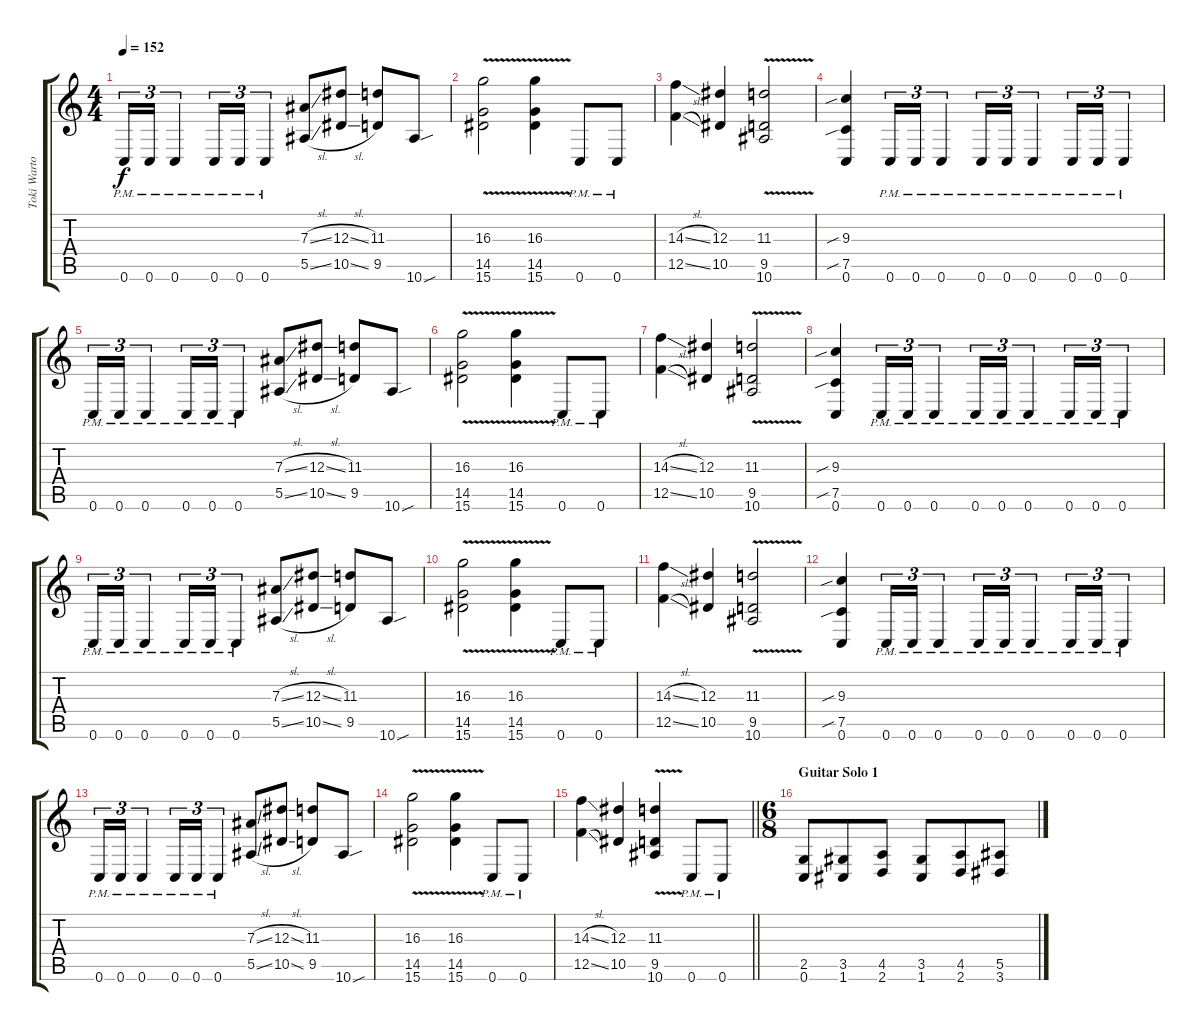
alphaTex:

\track ("Toki Wartooth (Lead Guitar 2)" "Toki Warto") {instrument distortionguitar}
\staff {score tabs}
\tuning (C4 G3 Eb3 Bb2 F2 C2) {hide}
\ts (4 4)
\tempo 152
\clef g2
\ks c
0.6{pm}.16{tu (3 2) dy f} 0.6{pm}.16{tu (3 2)} 0.6{pm}.4{tu (3 2)} 0.6{pm}.16{tu (3 2)} 0.6{pm}.16{tu (3 2)} 0.6{pm}.4{tu (3 2)} (7.3{sl} 5.5{sl}).8 (12.3{sl} 10.5{sl}).8 (11.3 9.5).8 10.6{sou}.8 |
(16.3{v} 14.5{v} 15.6{v}).2 (16.3{v} 14.5{v} 15.6{v}).4 0.6{pm}.8 0.6{pm}.8 |
(14.3{sl} 12.5{sl}).4 (12.3 10.5).4 (11.3{v} 9.5{v} 10.6{v}).2 |
(9.3{sib} 7.5{sib} 0.6).4 0.6{pm}.16{tu (3 2)} 0.6{pm}.16{tu (3 2)} 0.6{pm}.4{tu (3 2)} 0.6{pm}.16{tu (3 2)} 0.6{pm}.16{tu (3 2)} 0.6{pm}.4{tu (3 2)} 0.6{pm}.16{tu (3 2)} 0.6{pm}.16{tu (3 2)} 0.6{pm}.4{tu (3 2)} |
0.6{pm}.16{tu (3 2)} 0.6{pm}.16{tu (3 2)} 0.6{pm}.4{tu (3 2)} 0.6{pm}.16{tu (3 2)} 0.6{pm}.16{tu (3 2)} 0.6{pm}.4{tu (3 2)} (7.3{sl} 5.5{sl}).8 (12.3{sl} 10.5{sl}).8 (11.3 9.5).8 10.6{sou}.8 |
(16.3{v} 14.5{v} 15.6{v}).2 (16.3{v} 14.5{v} 15.6{v}).4 0.6{pm}.8 0.6{pm}.8 |
(14.3{sl} 12.5{sl}).4 (12.3 10.5).4 (11.3{v} 9.5{v} 10.6{v}).2 |
(9.3{sib} 7.5{sib} 0.6).4 0.6{pm}.16{tu (3 2)} 0.6{pm}.16{tu (3 2)} 0.6{pm}.4{tu (3 2)} 0.6{pm}.16{tu (3 2)} 0.6{pm}.16{tu (3 2)} 0.6{pm}.4{tu (3 2)} 0.6{pm}.16{tu (3 2)} 0.6{pm}.16{tu (3 2)} 0.6{pm}.4{tu (3 2)} |
0.6{pm}.16{tu (3 2)} 0.6{pm}.16{tu (3 2)} 0.6{pm}.4{tu (3 2)} 0.6{pm}.16{tu (3 2)} 0.6{pm}.16{tu (3 2)} 0.6{pm}.4{tu (3 2)} (7.3{sl} 5.5{sl}).8 (12.3{sl} 10.5{sl}).8 (11.3 9.5).8 10.6{sou}.8 |
(16.3{v} 14.5{v} 15.6{v}).2 (16.3{v} 14.5{v} 15.6{v}).4 0.6{pm}.8 0.6{pm}.8 |
(14.3{sl} 12.5{sl}).4 (12.3 10.5).4 (11.3{v} 9.5{v} 10.6{v}).2 |
(9.3{sib} 7.5{sib} 0.6).4 0.6{pm}.16{tu (3 2)} 0.6{pm}.16{tu (3 2)} 0.6{pm}.4{tu (3 2)} 0.6{pm}.16{tu (3 2)} 0.6{pm}.16{tu (3 2)} 0.6{pm}.4{tu (3 2)} 0.6{pm}.16{tu (3 2)} 0.6{pm}.16{tu (3 2)} 0.6{pm}.4{tu (3 2)} |
0.6{pm}.16{tu (3 2)} 0.6{pm}.16{tu (3 2)} 0.6{pm}.4{tu (3 2)} 0.6{pm}.16{tu (3 2)} 0.6{pm}.16{tu (3 2)} 0.6{pm}.4{tu (3 2)} (7.3{sl} 5.5{sl}).8 (12.3{sl} 10.5{sl}).8 (11.3 9.5).8 10.6{sou}.8 |
(16.3{v} 14.5{v} 15.6{v}).2 (16.3{v} 14.5{v} 15.6{v}).4 0.6{pm}.8 0.6{pm}.8 |
\barLineRight lightlight
(14.3{sl} 12.5{sl}).4 (12.3 10.5).4 (11.3{v} 9.5{v} 10.6{v}).4 0.6{pm}.8 0.6{pm}.8 |
\ts (6 8)
\section ("" "Guitar Solo 1")
(2.5 0.6).8{volume 14} (3.5 1.6).8 (4.5 2.6).8 (3.5 1.6).8 (4.5 2.6).8 (5.5 3.6).8
